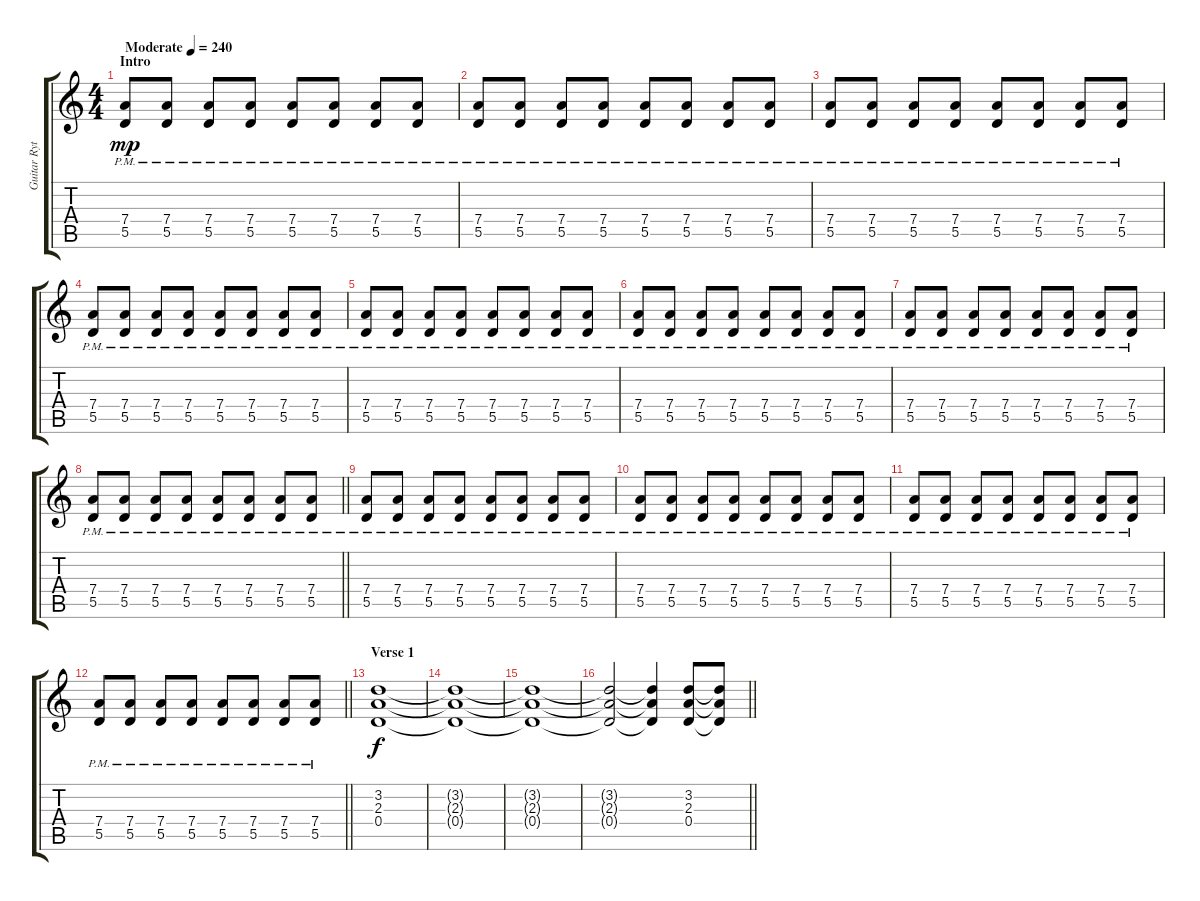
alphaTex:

\track ("Guitar Rythm" "Guitar Ryt") {instrument distortionguitar}
\staff {score tabs}
\tuning (E4 B3 G3 D3 A2 E2) {hide}
\ts (4 4)
\section ("" "Intro")
\tempo (240 "Moderate")
\clef g2
\ks c
(7.4{pm} 5.5{pm}).8{dy mp instrument distortionguitar} (7.4{pm} 5.5{pm}).8 (7.4{pm} 5.5{pm}).8 (7.4{pm} 5.5{pm}).8 (7.4{pm} 5.5{pm}).8 (7.4{pm} 5.5{pm}).8 (7.4{pm} 5.5{pm}).8 (7.4{pm} 5.5{pm}).8 |
(7.4{pm} 5.5{pm}).8 (7.4{pm} 5.5{pm}).8 (7.4{pm} 5.5{pm}).8 (7.4{pm} 5.5{pm}).8 (7.4{pm} 5.5{pm}).8 (7.4{pm} 5.5{pm}).8 (7.4{pm} 5.5{pm}).8 (7.4{pm} 5.5{pm}).8 |
(7.4{pm} 5.5{pm}).8 (7.4{pm} 5.5{pm}).8 (7.4{pm} 5.5{pm}).8 (7.4{pm} 5.5{pm}).8 (7.4{pm} 5.5{pm}).8 (7.4{pm} 5.5{pm}).8 (7.4{pm} 5.5{pm}).8 (7.4{pm} 5.5{pm}).8 |
(7.4{pm} 5.5{pm}).8 (7.4{pm} 5.5{pm}).8 (7.4{pm} 5.5{pm}).8 (7.4{pm} 5.5{pm}).8 (7.4{pm} 5.5{pm}).8 (7.4{pm} 5.5{pm}).8 (7.4{pm} 5.5{pm}).8 (7.4{pm} 5.5{pm}).8 |
(7.4{pm} 5.5{pm}).8 (7.4{pm} 5.5{pm}).8 (7.4{pm} 5.5{pm}).8 (7.4{pm} 5.5{pm}).8 (7.4{pm} 5.5{pm}).8 (7.4{pm} 5.5{pm}).8 (7.4{pm} 5.5{pm}).8 (7.4{pm} 5.5{pm}).8 |
(7.4{pm} 5.5{pm}).8 (7.4{pm} 5.5{pm}).8 (7.4{pm} 5.5{pm}).8 (7.4{pm} 5.5{pm}).8 (7.4{pm} 5.5{pm}).8 (7.4{pm} 5.5{pm}).8 (7.4{pm} 5.5{pm}).8 (7.4{pm} 5.5{pm}).8 |
(7.4{pm} 5.5{pm}).8 (7.4{pm} 5.5{pm}).8 (7.4{pm} 5.5{pm}).8 (7.4{pm} 5.5{pm}).8 (7.4{pm} 5.5{pm}).8 (7.4{pm} 5.5{pm}).8 (7.4{pm} 5.5{pm}).8 (7.4{pm} 5.5{pm}).8 |
\barLineRight lightlight
(7.4{pm} 5.5{pm}).8 (7.4{pm} 5.5{pm}).8 (7.4{pm} 5.5{pm}).8 (7.4{pm} 5.5{pm}).8 (7.4{pm} 5.5{pm}).8 (7.4{pm} 5.5{pm}).8 (7.4{pm} 5.5{pm}).8 (7.4{pm} 5.5{pm}).8 |
(7.4{pm} 5.5{pm}).8 (7.4{pm} 5.5{pm}).8 (7.4{pm} 5.5{pm}).8 (7.4{pm} 5.5{pm}).8 (7.4{pm} 5.5{pm}).8 (7.4{pm} 5.5{pm}).8 (7.4{pm} 5.5{pm}).8 (7.4{pm} 5.5{pm}).8 |
(7.4{pm} 5.5{pm}).8 (7.4{pm} 5.5{pm}).8 (7.4{pm} 5.5{pm}).8 (7.4{pm} 5.5{pm}).8 (7.4{pm} 5.5{pm}).8 (7.4{pm} 5.5{pm}).8 (7.4{pm} 5.5{pm}).8 (7.4{pm} 5.5{pm}).8 |
(7.4{pm} 5.5{pm}).8 (7.4{pm} 5.5{pm}).8 (7.4{pm} 5.5{pm}).8 (7.4{pm} 5.5{pm}).8 (7.4{pm} 5.5{pm}).8 (7.4{pm} 5.5{pm}).8 (7.4{pm} 5.5{pm}).8 (7.4{pm} 5.5{pm}).8 |
\barLineRight lightlight
(7.4{pm} 5.5{pm}).8 (7.4{pm} 5.5{pm}).8 (7.4{pm} 5.5{pm}).8 (7.4{pm} 5.5{pm}).8 (7.4{pm} 5.5{pm}).8 (7.4{pm} 5.5{pm}).8 (7.4{pm} 5.5{pm}).8 (7.4{pm} 5.5{pm}).8 |
\section ("" "Verse 1")
(3.2 2.3 0.4).1{dy f volume 16} |
(3.2{t} 2.3{t} 0.4{t}).1 |
(3.2{t} 2.3{t} 0.4{t}).1 |
\barLineRight lightlight
(3.2{t} 2.3{t} 0.4{t}).2 (3.2{t} 2.3{t} 0.4{t}).4 (3.2 2.3 0.4).8 (3.2{t} 2.3{t} 0.4{t}).8
